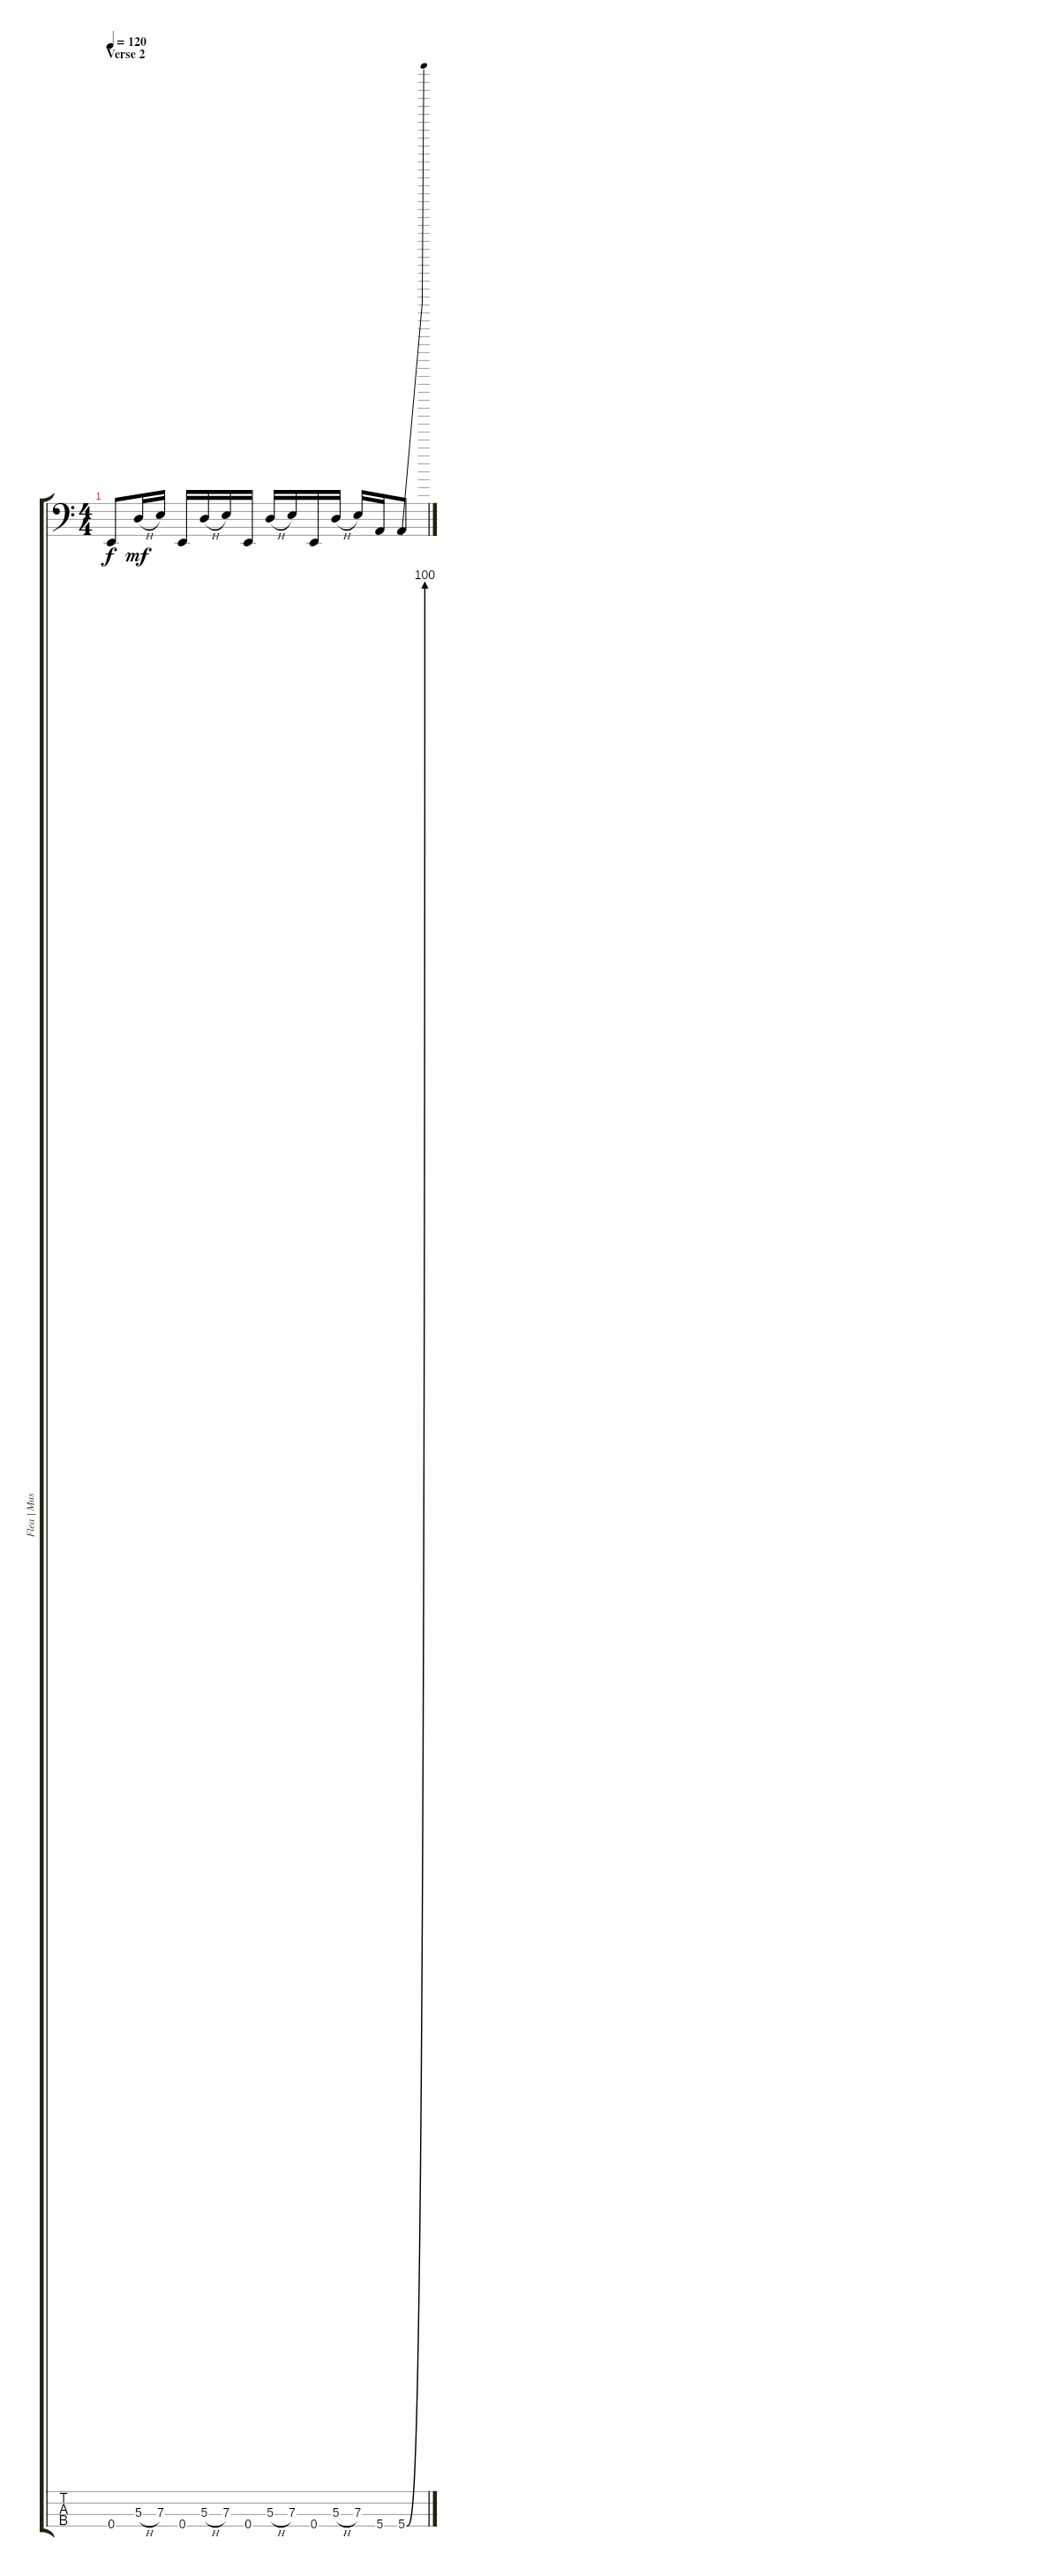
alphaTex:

\track ("Flea | Music Man Stingray | Bass" "Flea | Mus") {instrument electricbassfinger}
\staff {score tabs}
\tuning (G2 D2 A1 E1) {hide}
\ts (4 4)
\section ("" "Verse 2")
\tempo 120
\clef f4
\ks c
0.4.8{dy f} 5.3{h}.16{dy mf} 7.3.16 0.4.16 5.3{h}.16 7.3.16 0.4.16 5.3{h}.16 7.3.16 0.4.16 5.3{h}.16 7.3.16 5.4.16 5.4{be (bend 0 0 300 400)}.8
